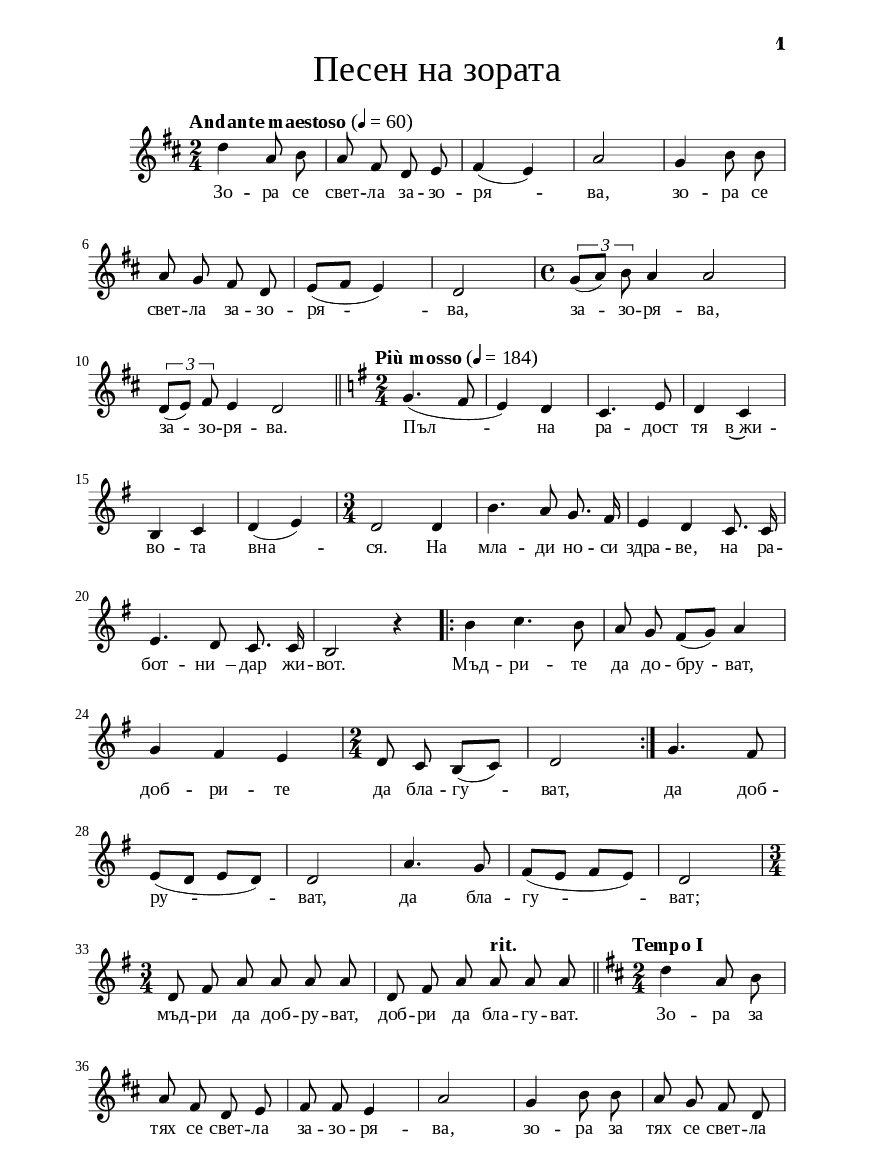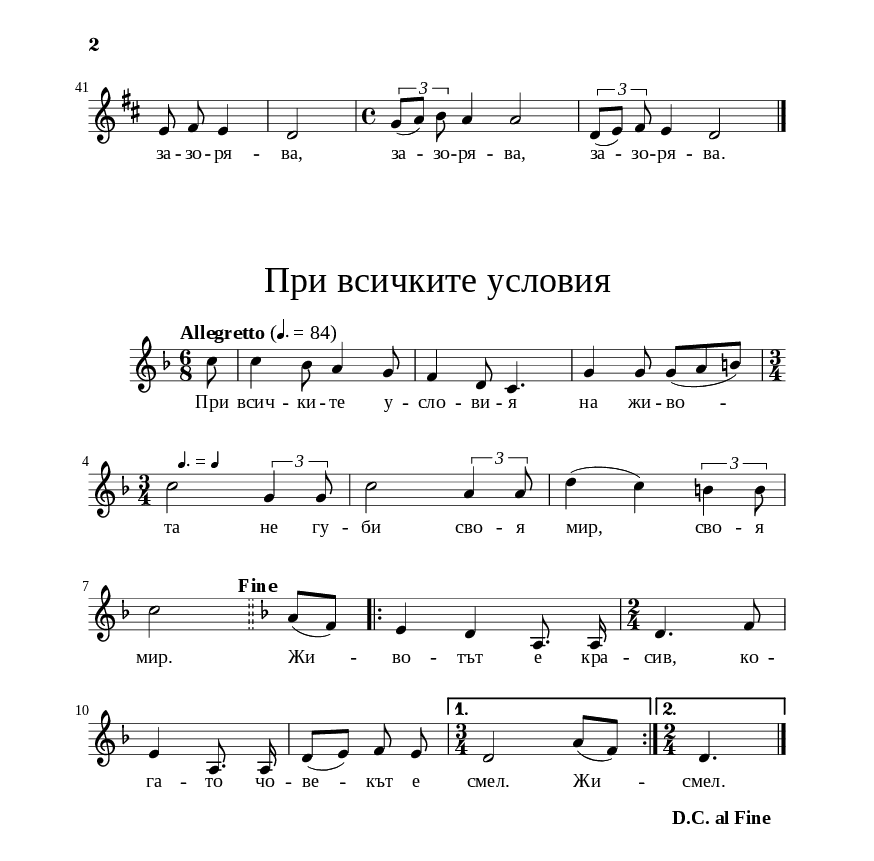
\version "2.24.4"

% include paper part and global functions
\include "include/globals.ily"

\bookpart {
  \label #'ref106
  \tocItem \markup "Песен на зората"
  \include "include/bookpart-paper.ily"
  \score {
    \include "include/score-layout.ily"

    \new Voice \relative c' {
      \clef treble
      \key d \major
      \time 2/4
      \tempoFunc "Andante maestoso" 4 "60"
      \autoBeamOff
      d'4 a8 b8 | a8 fis8 d e | fis4 ( e4 ) | a2 | g4 b8 b| \break

      a8 g fis d | e [ ( fis ] e4 )  | d2 | \time 4/4 \tuplet 3/2 { { g8 [ (   a8 ) ] b8 } } a4 a2 \break

      \tuplet 3/2 {    { d,8 [( e8 )] } fis8 } e4 d2 \bar "||"  \key g \major \time 2/4
      \tempoFunc "Più mosso" 4 "184"
      g4. ( fis8 | e4 ) d4 | c4. e8 |  d4 c | \break

      b4 c | d (e) | \time 3/4 d2 d4 | b'4. a8 g8. fis16 | e4 d c8. c16  | \break

      e4. d8 c8. c16 | b2 r4 \bar ".|:"
      b'4 c4. b8 | a8 g fis [(g)] a4  \break

      g4 fis e | \time 2/4 d8 c b8 [(c8) ] | d2 |
      \bar ":|." g4. fis8 | \break

      e8 [( d ] e [d ]) | d2 | a'4. g8  |  fis8 [( e8  ] fis8 [e8 ]) | d2 | \break

      \time 3/4 d8 fis a a a a | d, fis a \tempo "rit." a a a \bar "||" \key d \major \time 2/4 \tempo "Tempo I" d4 a8 b | \break

      a8 fis d e | fis fis e4| a2 | g4 b8 b | a g fis d | \break

      e8 fis e4 | d2 | \time 4/4 \tuplet 3/2 { g8 [(a8)] b } a4 a2 | \tuplet 3/2 {d,8 [(e8)] fis8  }e4 d2 \bar "|."


    }

    \addlyrics {
      Зо -- ра се свет -- ла за -- зо -- ря -- ва,
      зо -- ра се свет -- ла за -- зо -- ря -- ва,
      за -- зо -- ря -- ва, за -- зо -- ря -- ва.

      Пъл -- на ра -- дост тя в~жи -- во -- та вна -- ся.

      На мла -- ди но -- си здра -- ве,

      на ра -- бот -- "ни  –" дар жи -- вот.

      Мъд -- ри -- те да до -- бру -- ват,

      доб -- ри -- те да бла -- гу -- ват,

      да доб -- ру -- ват, да бла -- гу -- ват;

      мъд -- ри да доб -- ру -- ват,

      доб -- ри да бла -- гу -- ват.

      Зо -- ра за тях се свет -- ла за -- зо -- ря -- ва,

      зо -- ра за тях се свет -- ла за -- зо -- ря -- ва,

      за -- зо -- ря -- ва, за -- зо -- ря -- ва.
    }

    \header {
      title = \titleFunc #'ref_desc_17 "Песен на зората" "Pesen na zorata"
    }

    \midi{}

  } % score

  \markup \vspace #4

  \label #'ref107
  \tocItem \markup "При всичките условия"
  \include "include/bookpart-paper.ily"
  \score {
    \include "include/score-layout.ily"

    \new Voice \relative c' {
      \clef treble
      \key f \major
      \time 6/8
      \tempoFunc "Allegretto" 4. "84"
      \partial 8
      c'8 | c4 bes8 a4 g8 | f4 d8 c4. | g'4  g8 g8 (a b)  | \break

      \time 3/4 \tempo \markup {
        % make tempo note smaller
        \concat {
          \normal-text { "        " }
          \teeny \general-align #Y #DOWN \note {4.} #0.8
          \normal-text { " = " }
          \teeny \general-align #Y #DOWN \note {4} #0.8
        }
      }
      c2 \tuplet 3/2 { g4 g8} | c2 \tuplet 3/2 { a4 a8 } | d4 (c) \tupletUp \tuplet 3/2 { b b8 } | \tupletNeutral \break

      \tempo "                  Fine" c2  \bar "!!" \key d \minor a8 ( f8 ) \autoBeamOff \repeat volta 2 {
        e4 d a8. a16 | \time 2/4 d4. f8 | \break
        e4 a,8. a16 | d8 [(e8)] f8 e |
      }
      \alternative {
        {\time 3/4 d2 a'8 [(f)] }
        {\time 2/4 d4. }
      }
      \bar "|."

    }

    \addlyrics {
      При всич -- ки -- те у -- сло -- ви -- я на жи -- во -- та

      не гу -- би сво -- я мир, сво -- я мир.

      Жи -- во -- тът е кра -- сив,

      ко -- га -- то чо -- ве -- кът е смел.

      Жи -- смел.
    }

    \header {
      title = \titleFunc #'ref_desc_18 "При всичките условия" "Pri vsičkite uslovija"
    }

    \midi{}

  } % score

  \markup \dc-one "D.C. al Fine"



} % bookpart
